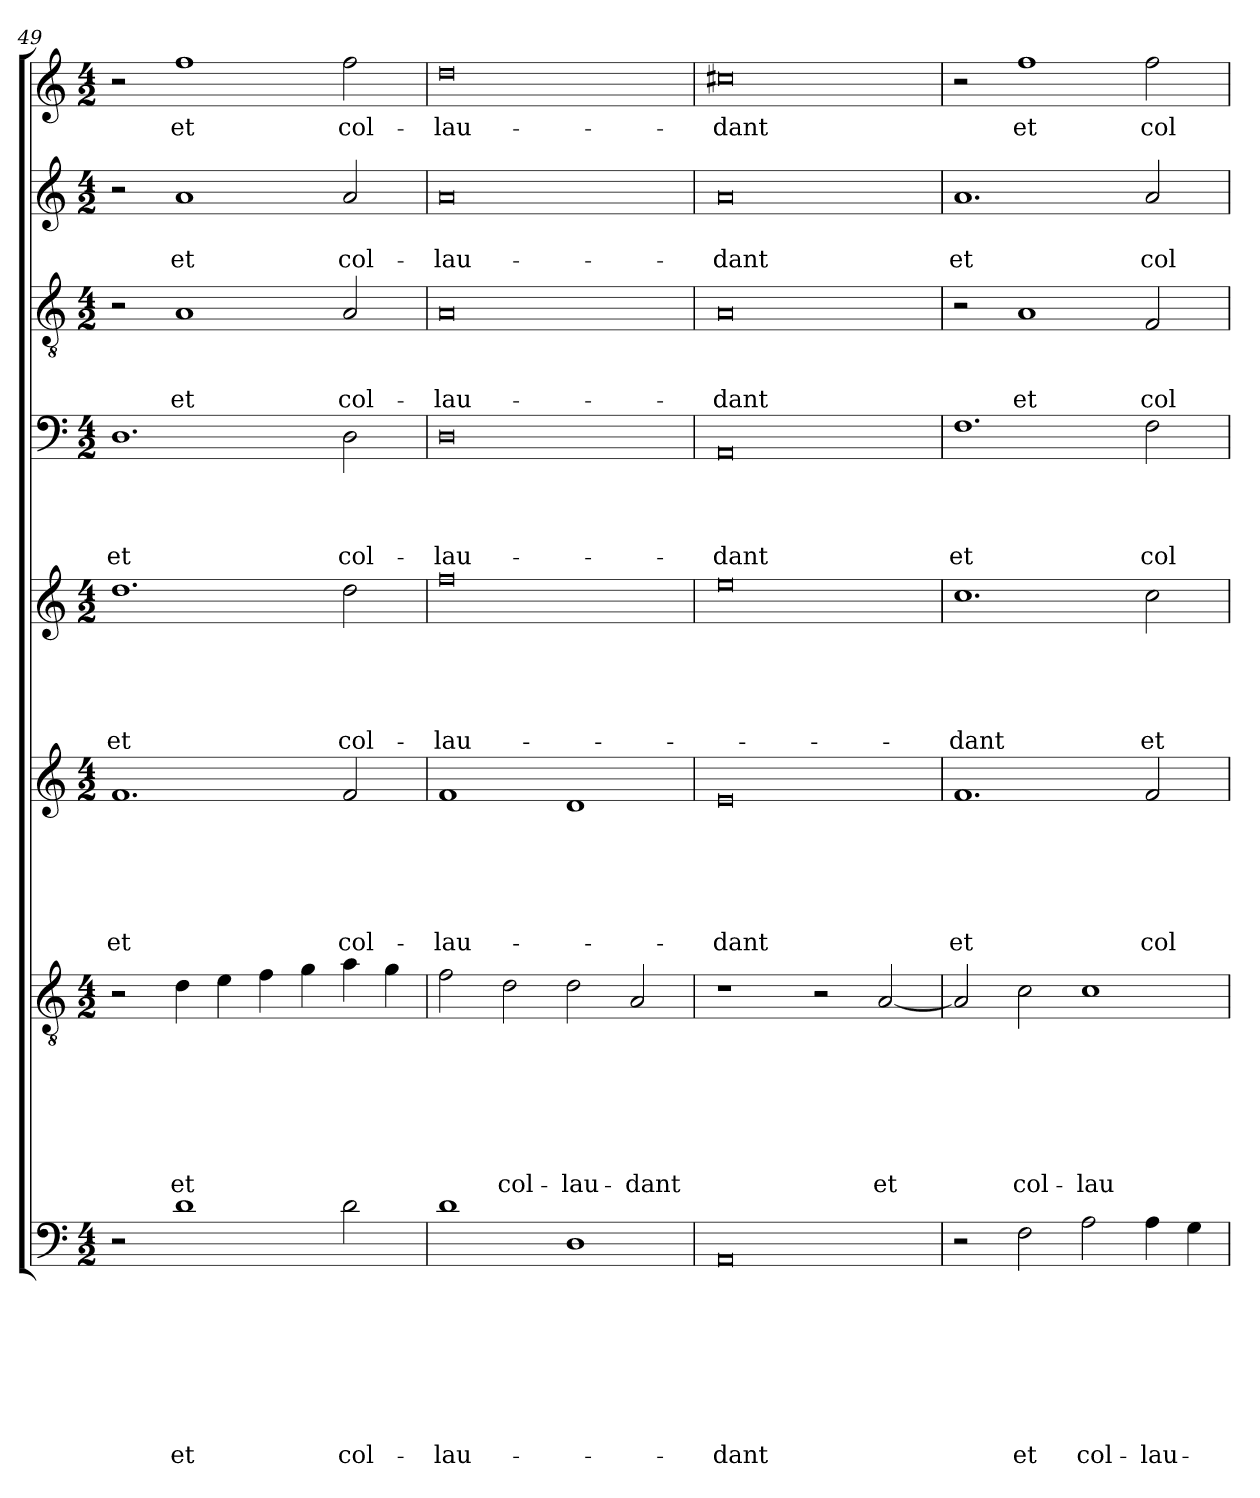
**kern	**text	**text	**text	**text	**text	**text	**text	**text	**kern	**text	**text	**text	**text	**text	**text	**text	**kern	**text	**text	**text	**text	**text	**text	**kern	**text	**text	**text	**text	**text	**kern	**text	**text	**text	**text	**kern	**text	**text	**text	**kern	**text	**text	**kern	**text
*part8	*part8	*part8	*part8	*part8	*part8	*part8	*part8	*part8	*part7	*part7	*part7	*part7	*part7	*part7	*part7	*part7	*part6	*part6	*part6	*part6	*part6	*part6	*part6	*part5	*part5	*part5	*part5	*part5	*part5	*part4	*part4	*part4	*part4	*part4	*part3	*part3	*part3	*part3	*part2	*part2	*part2	*part1	*part1
*staff8	*staff8	*staff8	*staff8	*staff8	*staff8	*staff8	*staff8	*staff8	*staff7	*staff7	*staff7	*staff7	*staff7	*staff7	*staff7	*staff7	*staff6	*staff6	*staff6	*staff6	*staff6	*staff6	*staff6	*staff5	*staff5	*staff5	*staff5	*staff5	*staff5	*staff4	*staff4	*staff4	*staff4	*staff4	*staff3	*staff3	*staff3	*staff3	*staff2	*staff2	*staff2	*staff1	*staff1
*clefF4	*	*	*	*	*	*	*	*	*clefGv2	*	*	*	*	*	*	*	*clefG2	*	*	*	*	*	*	*clefG2	*	*	*	*	*	*clefF4	*	*	*	*	*clefGv2	*	*	*	*clefG2	*	*	*clefG2	*
*k[]	*	*	*	*	*	*	*	*	*k[]	*	*	*	*	*	*	*	*k[]	*	*	*	*	*	*	*k[]	*	*	*	*	*	*k[]	*	*	*	*	*k[]	*	*	*	*k[]	*	*	*k[]	*
*C:	*	*	*	*	*	*	*	*	*C:	*	*	*	*	*	*	*	*C:	*	*	*	*	*	*	*C:	*	*	*	*	*	*C:	*	*	*	*	*C:	*	*	*	*C:	*	*	*C:	*
*M4/2	*	*	*	*	*	*	*	*	*M4/2	*	*	*	*	*	*	*	*M4/2	*	*	*	*	*	*	*M4/2	*	*	*	*	*	*M4/2	*	*	*	*	*M4/2	*	*	*	*M4/2	*	*	*M4/2	*
=49	=49	=49	=49	=49	=49	=49	=49	=49	=49	=49	=49	=49	=49	=49	=49	=49	=49	=49	=49	=49	=49	=49	=49	=49	=49	=49	=49	=49	=49	=49	=49	=49	=49	=49	=49	=49	=49	=49	=49	=49	=49	=49	=49
!	!	!	!	!	!	!	!	!	!	!	!	!	!	!	!	!	!	!	!	!	!	!	!LO:LY:b	!	!	!	!	!	!LO:LY:b	!	!	!	!	!LO:LY:b	!	!	!	!	!	!	!	!	!
2r	.	.	.	.	.	.	.	.	2r	.	.	.	.	.	.	.	1.f	.	.	.	.	.	et	1.dd	.	.	.	.	et	1.D	.	.	.	et	2r	.	.	.	2r	.	.	2r	.
!	!	!	!	!	!	!	!	!LO:LY:b	!	!	!	!	!	!	!	!LO:LY:b	!	!	!	!	!	!	!	!	!	!	!	!	!	!	!	!	!	!	!	!	!	!LO:LY:b	!	!	!LO:LY:b	!	!LO:LY:b
1d	.	.	.	.	.	.	.	et	4d\	.	.	.	.	.	.	et	.	.	.	.	.	.	.	.	.	.	.	.	.	.	.	.	.	.	1A	.	.	et	1a	.	et	1ff	et
.	.	.	.	.	.	.	.	.	4e\	.	.	.	.	.	.	.	.	.	.	.	.	.	.	.	.	.	.	.	.	.	.	.	.	.	.	.	.	.	.	.	.	.	.
.	.	.	.	.	.	.	.	.	4f\	.	.	.	.	.	.	.	.	.	.	.	.	.	.	.	.	.	.	.	.	.	.	.	.	.	.	.	.	.	.	.	.	.	.
.	.	.	.	.	.	.	.	.	4g\	.	.	.	.	.	.	.	.	.	.	.	.	.	.	.	.	.	.	.	.	.	.	.	.	.	.	.	.	.	.	.	.	.	.
!	!	!	!	!	!	!	!	!LO:LY:b	!	!	!	!	!	!	!	!	!	!	!	!	!	!	!LO:LY:b	!	!	!	!	!	!LO:LY:b	!	!	!	!	!LO:LY:b	!	!	!	!LO:LY:b	!	!	!LO:LY:b	!	!LO:LY:b
2d\	.	.	.	.	.	.	.	col-	4a\	.	.	.	.	.	.	.	2f/	.	.	.	.	.	col-	2dd\	.	.	.	.	col-	2D\	.	.	.	col-	2A/	.	.	col-	2a/	.	col-	2ff\	col-
.	.	.	.	.	.	.	.	.	4g\	.	.	.	.	.	.	.	.	.	.	.	.	.	.	.	.	.	.	.	.	.	.	.	.	.	.	.	.	.	.	.	.	.	.
=50	=50	=50	=50	=50	=50	=50	=50	=50	=50	=50	=50	=50	=50	=50	=50	=50	=50	=50	=50	=50	=50	=50	=50	=50	=50	=50	=50	=50	=50	=50	=50	=50	=50	=50	=50	=50	=50	=50	=50	=50	=50	=50	=50
!	!	!	!	!	!	!	!	!LO:LY:b	!	!	!	!	!	!	!	!	!	!	!	!	!	!	!LO:LY:b	!	!	!	!	!	!LO:LY:b	!	!	!	!	!LO:LY:b	!	!	!	!LO:LY:b	!	!	!LO:LY:b	!	!LO:LY:b
1d	.	.	.	.	.	.	.	-lau-	2f\	.	.	.	.	.	.	.	1f	.	.	.	.	.	-lau-	0ff	.	.	.	.	-lau-	0D	.	.	.	-lau-	0A	.	.	-lau-	0a	.	-lau-	0dd	-lau-
!	!	!	!	!	!	!	!	!	!	!	!	!	!	!	!	!LO:LY:b	!	!	!	!	!	!	!	!	!	!	!	!	!	!	!	!	!	!	!	!	!	!	!	!	!	!	!
.	.	.	.	.	.	.	.	.	2d\	.	.	.	.	.	.	col-	.	.	.	.	.	.	.	.	.	.	.	.	.	.	.	.	.	.	.	.	.	.	.	.	.	.	.
!	!	!	!	!	!	!	!	!	!	!	!	!	!	!	!	!LO:LY:b	!	!	!	!	!	!	!	!	!	!	!	!	!	!	!	!	!	!	!	!	!	!	!	!	!	!	!
1D	.	.	.	.	.	.	.	.	2d\	.	.	.	.	.	.	-lau-	1d	.	.	.	.	.	.	.	.	.	.	.	.	.	.	.	.	.	.	.	.	.	.	.	.	.	.
!	!	!	!	!	!	!	!	!	!	!	!	!	!	!	!	!LO:LY:b	!	!	!	!	!	!	!	!	!	!	!	!	!	!	!	!	!	!	!	!	!	!	!	!	!	!	!
.	.	.	.	.	.	.	.	.	2A/	.	.	.	.	.	.	-dant	.	.	.	.	.	.	.	.	.	.	.	.	.	.	.	.	.	.	.	.	.	.	.	.	.	.	.
=51	=51	=51	=51	=51	=51	=51	=51	=51	=51	=51	=51	=51	=51	=51	=51	=51	=51	=51	=51	=51	=51	=51	=51	=51	=51	=51	=51	=51	=51	=51	=51	=51	=51	=51	=51	=51	=51	=51	=51	=51	=51	=51	=51
!	!	!	!	!	!	!	!	!LO:LY:b	!	!	!	!	!	!	!	!	!	!	!	!	!	!	!LO:LY:b	!	!	!	!	!	!	!	!	!	!	!LO:LY:b	!	!	!	!LO:LY:b	!	!	!LO:LY:b	!	!LO:LY:b
0AA	.	.	.	.	.	.	.	-dant	1r	.	.	.	.	.	.	.	0e	.	.	.	.	.	-dant	0ee	.	.	.	.	.	0AA	.	.	.	-dant	0A	.	.	-dant	0a	.	-dant	0cc#X	-dant
.	.	.	.	.	.	.	.	.	2r	.	.	.	.	.	.	.	.	.	.	.	.	.	.	.	.	.	.	.	.	.	.	.	.	.	.	.	.	.	.	.	.	.	.
!	!	!	!	!	!	!	!	!	!	!	!	!	!	!	!	!LO:LY:b	!	!	!	!	!	!	!	!	!	!	!	!	!	!	!	!	!	!	!	!	!	!	!	!	!	!	!
.	.	.	.	.	.	.	.	.	[2A/	.	.	.	.	.	.	et	.	.	.	.	.	.	.	.	.	.	.	.	.	.	.	.	.	.	.	.	.	.	.	.	.	.	.
=52	=52	=52	=52	=52	=52	=52	=52	=52	=52	=52	=52	=52	=52	=52	=52	=52	=52	=52	=52	=52	=52	=52	=52	=52	=52	=52	=52	=52	=52	=52	=52	=52	=52	=52	=52	=52	=52	=52	=52	=52	=52	=52	=52
!	!	!	!	!	!	!	!	!	!	!	!	!	!	!	!	!	!	!	!	!	!	!	!LO:LY:b	!	!	!	!	!	!LO:LY:b	!	!	!	!	!LO:LY:b	!	!	!	!	!	!	!LO:LY:b	!	!
2r	.	.	.	.	.	.	.	.	2A/]	.	.	.	.	.	.	.	1.f	.	.	.	.	.	et	1.cc	.	.	.	.	-dant	1.F	.	.	.	et	2r	.	.	.	1.a	.	et	2r	.
!	!	!	!	!	!	!	!	!LO:LY:b	!	!	!	!	!	!	!	!LO:LY:b	!	!	!	!	!	!	!	!	!	!	!	!	!	!	!	!	!	!	!	!	!	!LO:LY:b	!	!	!	!	!LO:LY:b
2F\	.	.	.	.	.	.	.	et	2c\	.	.	.	.	.	.	col-	.	.	.	.	.	.	.	.	.	.	.	.	.	.	.	.	.	.	1A	.	.	et	.	.	.	1ff	et
!	!	!	!	!	!	!	!	!LO:LY:b	!	!	!	!	!	!	!	!LO:LY:b	!	!	!	!	!	!	!	!	!	!	!	!	!	!	!	!	!	!	!	!	!	!	!	!	!	!	!
2A\	.	.	.	.	.	.	.	col-	1c	.	.	.	.	.	.	-lau-	.	.	.	.	.	.	.	.	.	.	.	.	.	.	.	.	.	.	.	.	.	.	.	.	.	.	.
!	!	!	!	!	!	!	!	!LO:LY:b	!	!	!	!	!	!	!	!	!	!	!	!	!	!	!LO:LY:b	!	!	!	!	!	!LO:LY:b	!	!	!	!	!LO:LY:b	!	!	!	!LO:LY:b	!	!	!LO:LY:b	!	!LO:LY:b
4A\	.	.	.	.	.	.	.	-lau-	.	.	.	.	.	.	.	.	2f/	.	.	.	.	.	col-	2cc\	.	.	.	.	et	2F\	.	.	.	col-	2F/	.	.	col-	2a/	.	col-	2ff\	col-
4G\	.	.	.	.	.	.	.	.	.	.	.	.	.	.	.	.	.	.	.	.	.	.	.	.	.	.	.	.	.	.	.	.	.	.	.	.	.	.	.	.	.	.	.
=	=	=	=	=	=	=	=	=	=	=	=	=	=	=	=	=	=	=	=	=	=	=	=	=	=	=	=	=	=	=	=	=	=	=	=	=	=	=	=	=	=	=	=
*-	*-	*-	*-	*-	*-	*-	*-	*-	*-	*-	*-	*-	*-	*-	*-	*-	*-	*-	*-	*-	*-	*-	*-	*-	*-	*-	*-	*-	*-	*-	*-	*-	*-	*-	*-	*-	*-	*-	*-	*-	*-	*-	*-
